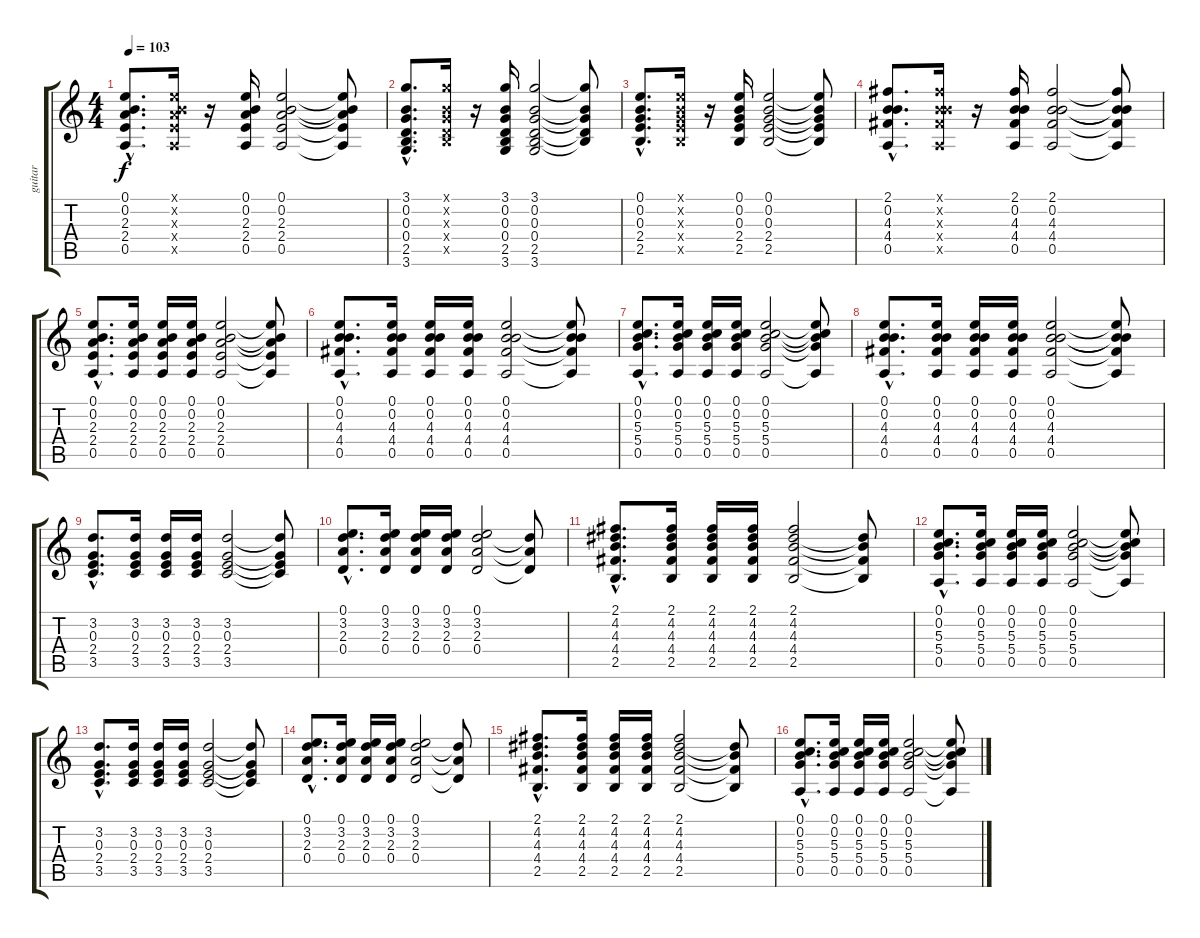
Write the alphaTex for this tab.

\track ("guitar" "guitar") {instrument acousticguitarsteel}
\staff {score tabs}
\tuning (E4 B3 G3 D3 A2 E2) {hide}
\ts (4 4)
\tempo 103
\clef g2
\ks c
(0.1{hac} 0.2{hac} 2.3{hac} 2.4{hac} 0.5{hac}).8{d dy f} (0.1{x} 0.2{x} 2.3{x} 2.4{x} 0.5{x}).16 r.16 (0.1 0.2 2.3 2.4 0.5).16 (0.1 0.2 2.3 2.4 0.5).2 (0.1{t} 0.2{t} 2.3{t} 2.4{t} 0.5{t}).8 |
(3.1{hac} 0.2{hac} 0.3{hac} 0.4{hac} 2.5{hac} 3.6{hac}).8{d} (3.1{x} 0.2{x} 0.3{x} 0.4{x} 2.5{x}).16 r.16 (3.1 0.2 0.3 0.4 2.5 3.6).16 (3.1 0.2 0.3 0.4 2.5 3.6).2 (3.1{t} 0.2{t} 0.3{t} 0.4{t} 2.5{t}).8 |
(0.1{hac} 0.2{hac} 0.3{hac} 2.4{hac} 2.5{hac}).8{d} (0.1{x} 0.2{x} 0.3{x} 2.4{x} 2.5{x}).16 r.16 (0.1 0.2 0.3 2.4 2.5).16 (0.1 0.2 0.3 2.4 2.5).2 (0.1{t} 0.2{t} 0.3{t} 2.4{t} 2.5{t}).8 |
(2.1{hac} 0.2{hac} 4.3{hac} 4.4{hac} 0.5{hac}).8{d} (2.1{x} 0.2{x} 4.3{x} 4.4{x} 0.5{x}).16 r.16 (2.1 0.2 4.3 4.4 0.5).16 (2.1 0.2 4.3 4.4 0.5).2 (2.1{t} 0.2{t} 4.3{t} 4.4{t} 0.5{t}).8 |
(0.1{hac} 0.2{hac} 2.3{hac} 2.4{hac} 0.5{hac}).8{d} (0.1 0.2 2.3 2.4 0.5).16 (0.1 0.2 2.3 2.4 0.5).16 (0.1 0.2 2.3 2.4 0.5).16 (0.1 0.2 2.3 2.4 0.5).2 (0.1{t} 0.2{t} 2.3{t} 2.4{t} 0.5{t}).8 |
(0.1{hac} 0.2{hac} 4.3{hac} 4.4{hac} 0.5{hac}).8{d} (0.1 0.2 4.3 4.4 0.5).16 (0.1 0.2 4.3 4.4 0.5).16 (0.1 0.2 4.3 4.4 0.5).16 (0.1 0.2 4.3 4.4 0.5).2 (0.1{t} 0.2{t} 4.3{t} 4.4{t} 0.5{t}).8 |
(0.1{hac} 0.2{hac} 5.3{hac} 5.4{hac} 0.5{hac}).8{d} (0.1 0.2 5.3 5.4 0.5).16 (0.1 0.2 5.3 5.4 0.5).16 (0.1 0.2 5.3 5.4 0.5).16 (0.1 0.2 5.3 5.4 0.5).2 (0.1{t} 0.2{t} 5.3{t} 5.4{t} 0.5{t}).8 |
(0.1{hac} 0.2{hac} 4.3{hac} 4.4{hac} 0.5{hac}).8{d} (0.1 0.2 4.3 4.4 0.5).16 (0.1 0.2 4.3 4.4 0.5).16 (0.1 0.2 4.3 4.4 0.5).16 (0.1 0.2 4.3 4.4 0.5).2 (0.1{t} 0.2{t} 4.3{t} 4.4{t} 0.5{t}).8 |
(3.2{hac} 0.3{hac} 2.4{hac} 3.5{hac}).8{d} (3.2 0.3 2.4 3.5).16 (3.2 0.3 2.4 3.5).16 (3.2 0.3 2.4 3.5).16 (3.2 0.3 2.4 3.5).2 (3.2{t} 0.3{t} 2.4{t} 3.5{t}).8 |
(0.1{hac} 3.2{hac} 2.3{hac} 0.4{hac}).8{d} (0.1 3.2 2.3 0.4).16 (0.1 3.2 2.3 0.4).16 (0.1 3.2 2.3 0.4).16 (0.1 3.2 2.3 0.4).2 (3.2{t} 2.3{t} 0.4{t}).8 |
(2.1{hac} 4.2{hac} 4.3{hac} 4.4{hac} 2.5{hac}).8{d} (2.1 4.2 4.3 4.4 2.5).16 (2.1 4.2 4.3 4.4 2.5).16 (2.1 4.2 4.3 4.4 2.5).16 (2.1 4.2 4.3 4.4 2.5).2 (4.2{t} 4.3{t} 4.4{t} 2.5{t}).8 |
(0.1{hac} 0.2{hac} 5.3{hac} 5.4{hac} 0.5{hac}).8{d} (0.1 0.2 5.3 5.4 0.5).16 (0.1 0.2 5.3 5.4 0.5).16 (0.1 0.2 5.3 5.4 0.5).16 (0.1 0.2 5.3 5.4 0.5).2 (0.1{t} 0.2{t} 5.3{t} 5.4{t} 0.5{t}).8 |
(3.2{hac} 0.3{hac} 2.4{hac} 3.5{hac}).8{d} (3.2 0.3 2.4 3.5).16 (3.2 0.3 2.4 3.5).16 (3.2 0.3 2.4 3.5).16 (3.2 0.3 2.4 3.5).2 (3.2{t} 0.3{t} 2.4{t} 3.5{t}).8 |
(0.1{hac} 3.2{hac} 2.3{hac} 0.4{hac}).8{d} (0.1 3.2 2.3 0.4).16 (0.1 3.2 2.3 0.4).16 (0.1 3.2 2.3 0.4).16 (0.1 3.2 2.3 0.4).2 (3.2{t} 2.3{t} 0.4{t}).8 |
(2.1{hac} 4.2{hac} 4.3{hac} 4.4{hac} 2.5{hac}).8{d} (2.1 4.2 4.3 4.4 2.5).16 (2.1 4.2 4.3 4.4 2.5).16 (2.1 4.2 4.3 4.4 2.5).16 (2.1 4.2 4.3 4.4 2.5).2 (4.2{t} 4.3{t} 4.4{t} 2.5{t}).8 |
(0.1{hac} 0.2{hac} 5.3{hac} 5.4{hac} 0.5{hac}).8{d} (0.1 0.2 5.3 5.4 0.5).16 (0.1 0.2 5.3 5.4 0.5).16 (0.1 0.2 5.3 5.4 0.5).16 (0.1 0.2 5.3 5.4 0.5).2 (0.1{t} 0.2{t} 5.3{t} 5.4{t} 0.5{t}).8
